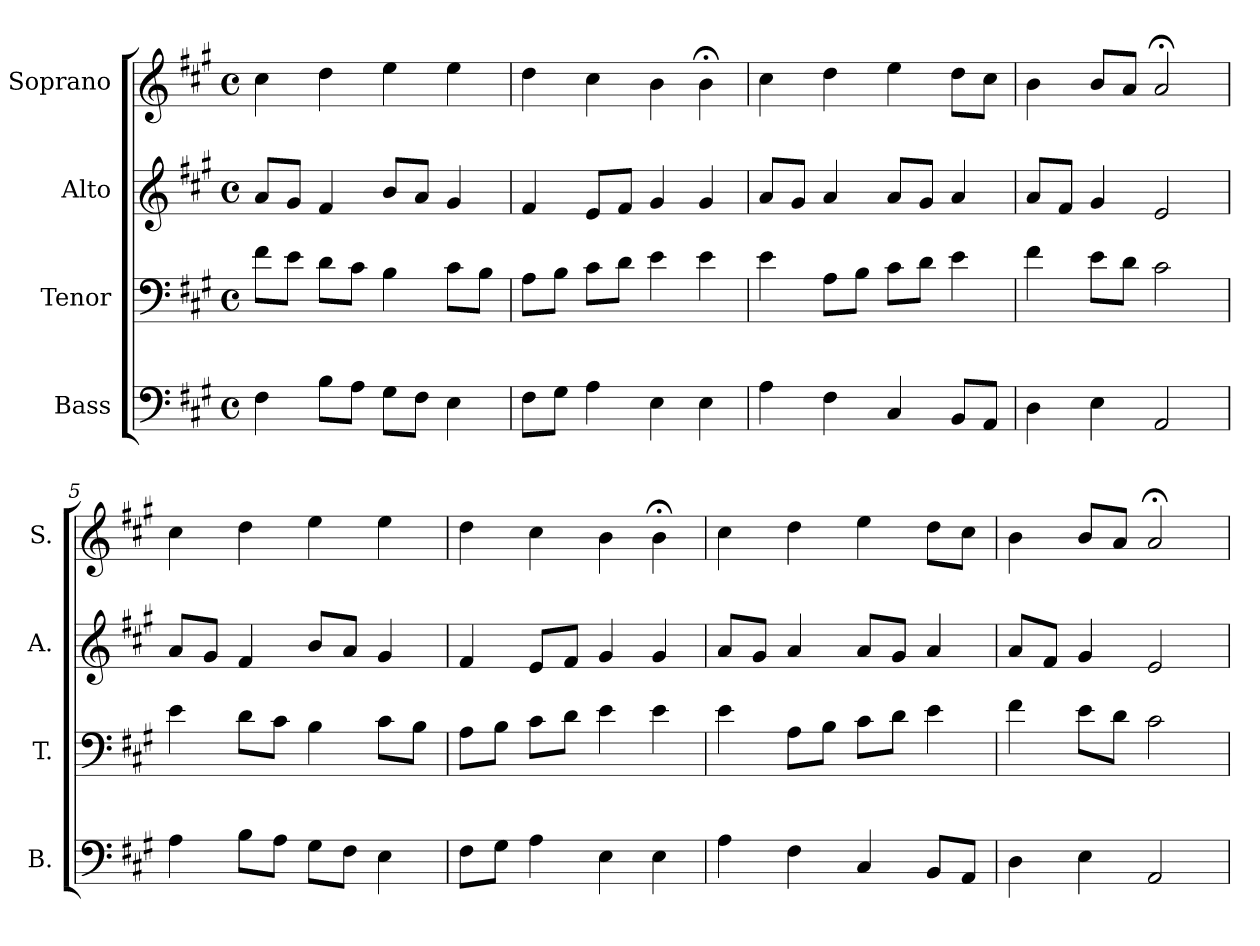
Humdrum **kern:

**kern	**kern	**kern	**kern
*part4	*part3	*part2	*part1
*staff4	*staff3	*staff2	*staff1
*I"Bass	*I"Tenor	*I"Alto	*I"Soprano
*I'B.	*I'T.	*I'A.	*I'S.
*clefF4	*clefF4	*clefG2	*clefG2
*k[f#c#g#]	*k[f#c#g#]	*k[f#c#g#]	*k[f#c#g#]
*f#:	*f#:	*f#:	*f#:
*M4/4	*M4/4	*M4/4	*M4/4
*met(c)	*met(c)	*met(c)	*met(c)
*MM96	*MM96	*MM96	*MM96
=1	=1	=1	=1
4F#\	8f#\L	8a/L	4cc#\
.	8e\J	8g#/J	.
8B\L	8d\L	4f#/	4dd\
8A\J	8c#\J	.	.
8G#\L	4B\	8b/L	4ee\
8F#\J	.	8a/J	.
4E\	8c#\L	4g#/	4ee\
.	8B\J	.	.
=2	=2	=2	=2
8F#\L	8A\L	4f#/	4dd\
8G#\J	8B\J	.	.
4A\	8c#\L	8e/L	4cc#\
.	8d\J	8f#/J	.
4E\	4e\	4g#/	4b\
4E\	4e\	4g#/	4b;<\
=3	=3	=3	=3
4A\	4e\	8a/L	4cc#\
.	.	8g#/J	.
4F#\	8A\L	4a/	4dd\
.	8B\J	.	.
4C#/	8c#\L	8a/L	4ee\
.	8d\J	8g#/J	.
8BB/L	4e\	4a/	8dd\L
8AA/J	.	.	8cc#\J
=4	=4	=4	=4
4D\	4f#\	8a/L	4b\
.	.	8f#/J	.
4E\	8e\L	4g#/	8b/L
.	8d\J	.	8a/J
2AA/	2c#\	2e/	2a;</
!!LO:LB:g=z
=5	=5	=5	=5
4A\	4e\	8a/L	4cc#\
.	.	8g#/J	.
8B\L	8d\L	4f#/	4dd\
8A\J	8c#\J	.	.
8G#\L	4B\	8b/L	4ee\
8F#\J	.	8a/J	.
4E\	8c#\L	4g#/	4ee\
.	8B\J	.	.
=6	=6	=6	=6
8F#\L	8A\L	4f#/	4dd\
8G#\J	8B\J	.	.
4A\	8c#\L	8e/L	4cc#\
.	8d\J	8f#/J	.
4E\	4e\	4g#/	4b\
4E\	4e\	4g#/	4b;<\
=7	=7	=7	=7
4A\	4e\	8a/L	4cc#\
.	.	8g#/J	.
4F#\	8A\L	4a/	4dd\
.	8B\J	.	.
4C#/	8c#\L	8a/L	4ee\
.	8d\J	8g#/J	.
8BB/L	4e\	4a/	8dd\L
8AA/J	.	.	8cc#\J
=8	=8	=8	=8
4D\	4f#\	8a/L	4b\
.	.	8f#/J	.
4E\	8e\L	4g#/	8b/L
.	8d\J	.	8a/J
2AA/	2c#\	2e/	2a;</
=	=	=	=
*-	*-	*-	*-
